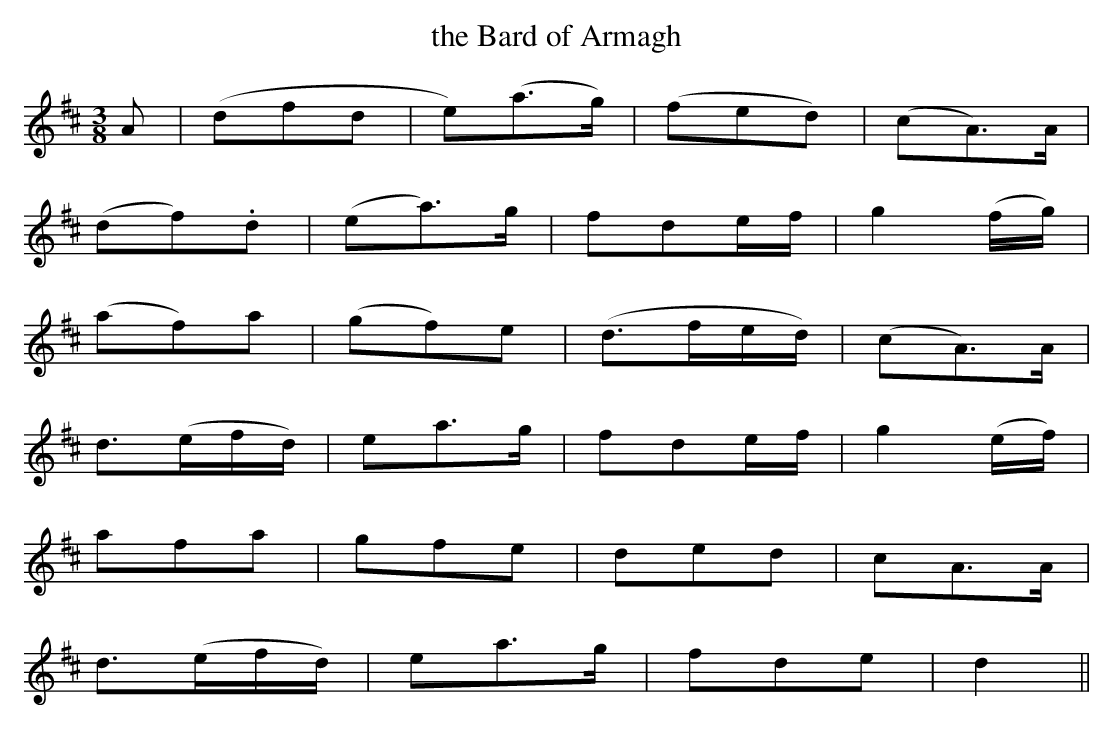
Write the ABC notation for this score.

X:1
T: the Bard of Armagh
M:3/8
L:1/8
K:D
A|(dfd|e)(a>g)|(fed)|(cA>)A|
(df).d|(ea>)g|fde/2f/2|g2(f/2g/2)|
(af)a|(gf)e|(d>fe/2d/2)|(cA>)A|
d>(ef/2d/2)|ea>g|fde/2f/2|g2(e/2f/2)|
afa|gfe|ded|cA>A|
d>(ef/2d/2)|ea>g|fde|d2||
